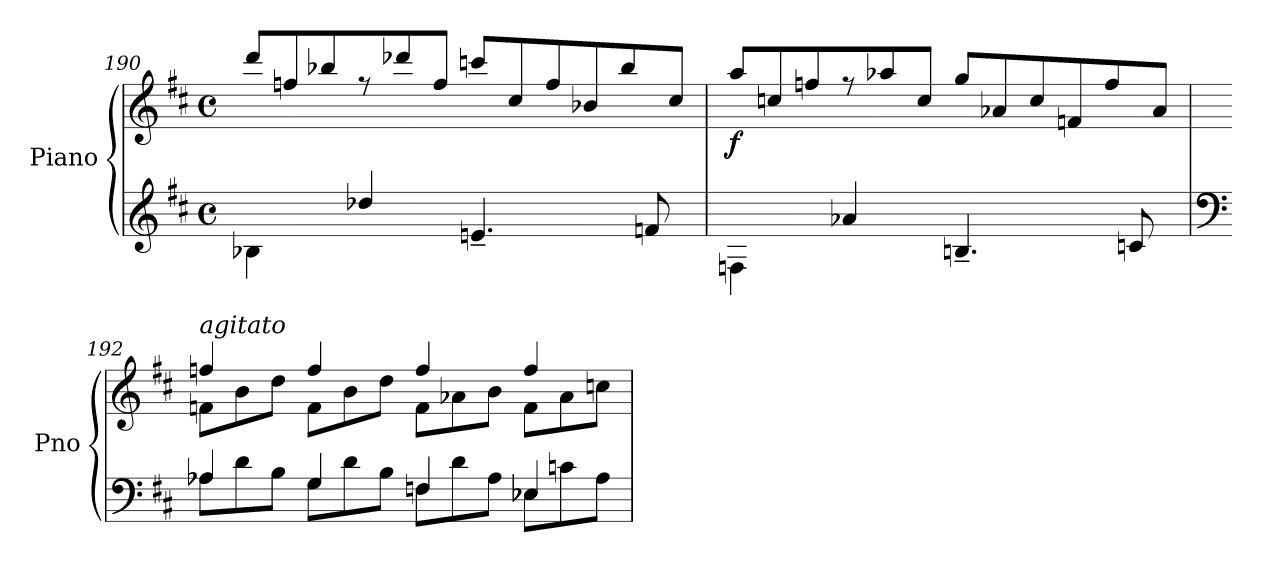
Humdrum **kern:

**kern	**kern	**dynam
*part1	*part1	*part1
*staff2	*staff1	*staff1/2
*I"Piano	*	*
*I'Pno	*	*
!!LO:LB:g=z
*clefG2	*clefG2	*
*k[f#c#]	*k[f#c#]	*
*M4/4	*M4/4	*
*met(c)	*met(c)	*
*	*Xtuplet	*
=190	=190	=190
4B-X\	12ddd/L	.
.	12ffn/	.
.	12bb-X/	.
4dd-X/	12rff	.
.	12ddd-X/	.
.	12ff/J	.
4.en~/	12cccn/L	.
.	12cc#/	.
.	12ff/	.
.	12b-X/	.
.	12bb-/	.
8fn/	.	.
.	12cc#/J	.
=191	=191	=191
!	!	!LO:DY:b
4Fn\	12aa/L	f
.	12ccn/	.
.	12ffn/	.
4a-X/	12rff	.
.	12aa-X/	.
.	12cc/J	.
4.Bn~/	12gg/L	.
.	12a-X/	.
.	12cc/	.
.	12fn/	.
.	12ff/	.
8cn/	.	.
.	12a-/J	.
=192	=192	=192
*clefF4	*	*
*^	*	*
*	*Xtuplet	*	*
*	*	*^	*
!	!	!LO:TX:a:i:t=agitato	!	!
4A-X/	12A-\L	4ffn/	12fn\L	.
.	12d\	.	12b\	.
.	12B\J	.	12dd\J	.
4G/	12G\L	4ff/	12f\L	.
.	12d\	.	12b\	.
.	12B\J	.	12dd\J	.
4Fn/	12F\L	4ff/	12f\L	.
.	12d\	.	12a-X\	.
.	12A-\J	.	12b\J	.
4E-X/	12E-\L	4ff/	12f\L	.
.	12cn\	.	12a-\	.
.	12A-\J	.	12ccn\J	.
*v	*v	*	*	*
*	*v	*v	*
=	=	=
*-	*-	*-
